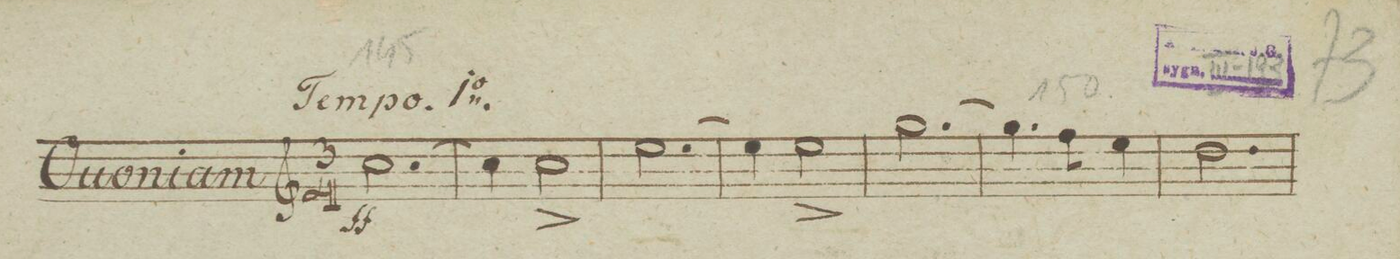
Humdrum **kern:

**kern	**dynam
*I"Clarinetto 1o. in B	*
*clefG2	*
*k[b-e-]	*
*met(c)	*
*M3/4	*
[2.b-\	ff
=146	=146
4b-\]	.
2b-^<\	.
=147	=147
[2.dd\	.
=148	=148
4dd\]	.
2dd^<\	.
=149	=149
[2.ff\	.
=150	=150
4.ff\]	.
8ee-\	.
4dd\	.
=151	=151
2.cc\	.
=152	=152
*-	*-
